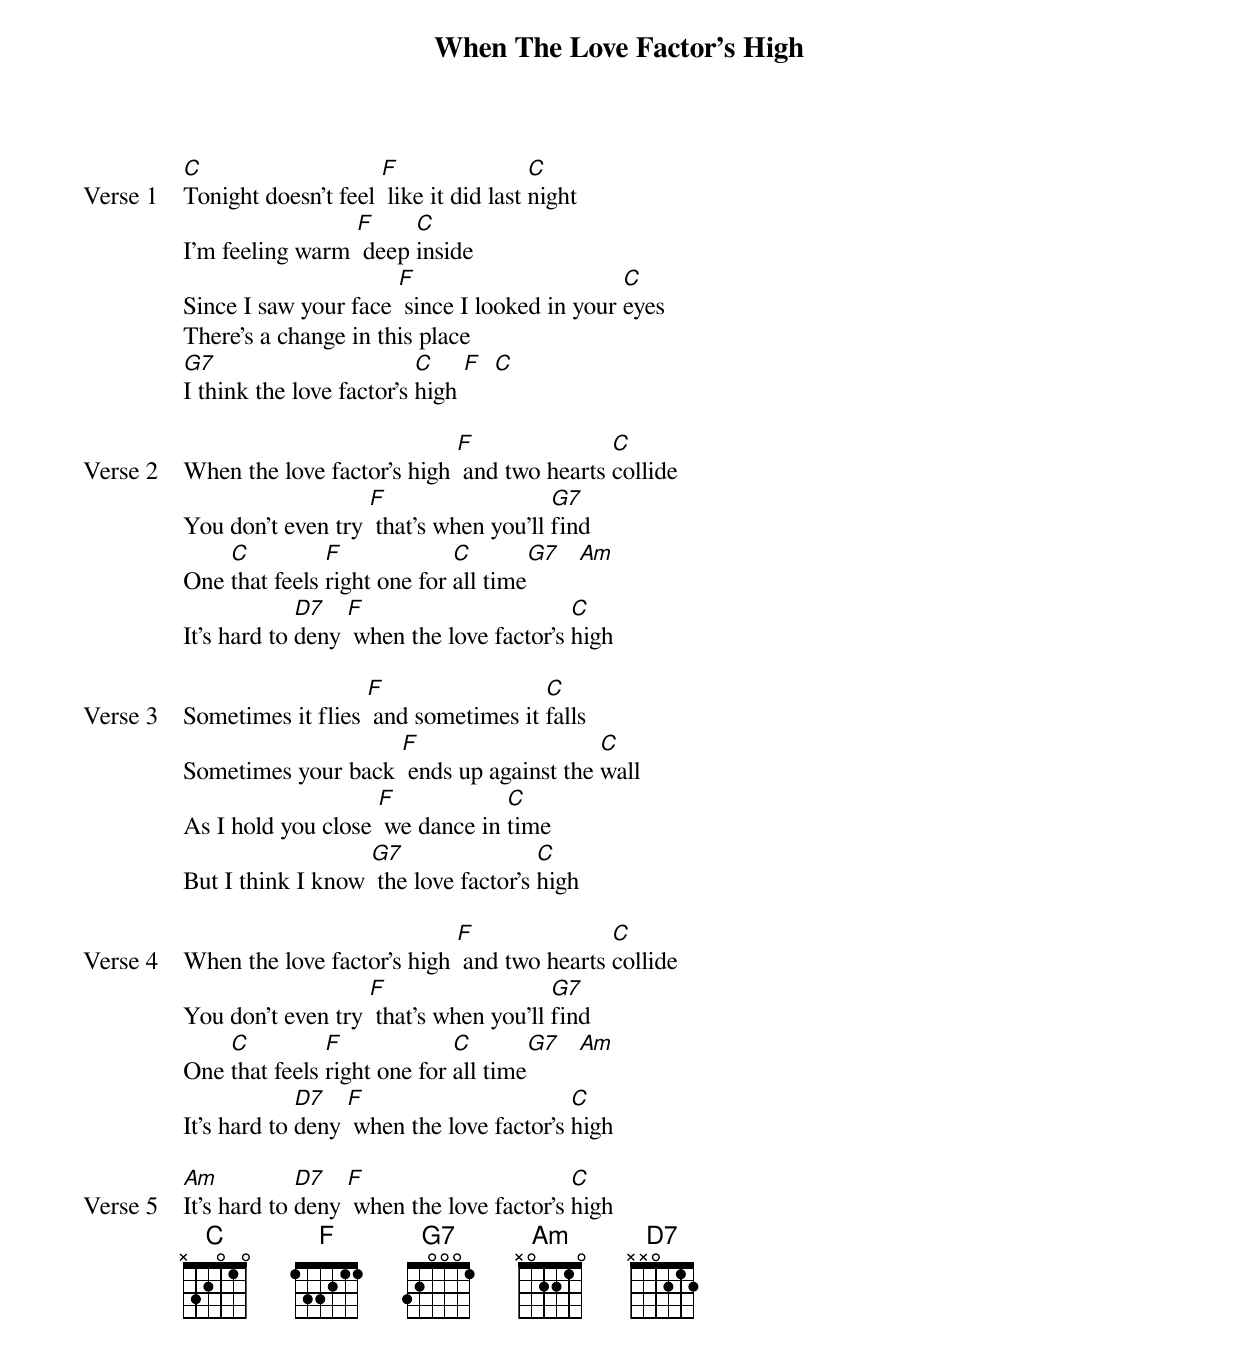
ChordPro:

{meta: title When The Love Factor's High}
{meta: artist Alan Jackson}
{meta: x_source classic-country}
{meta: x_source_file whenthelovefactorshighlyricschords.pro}
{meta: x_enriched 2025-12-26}

{start_of_verse: Verse 1}
[C]Tonight doesn't feel [F] like it did last [C]night
I'm feeling warm [F] deep [C]inside
Since I saw your face [F] since I looked in your [C]eyes
There's a change in this place
[G7]I think the love factor's [C]high [F]  [C]
{end_of_verse}

{start_of_verse: Verse 2}
When the love factor's high [F] and two hearts [C]collide
You don't even try [F] that's when you'll [G7]find
One [C]that feels [F]right one for [C]all time[G7]   [Am]
It's hard to [D7]deny [F] when the love factor's [C]high
{end_of_verse}

{start_of_verse: Verse 3}
Sometimes it flies [F] and sometimes it [C]falls
Sometimes your back [F] ends up against the [C]wall
As I hold you close [F] we dance in [C]time
But I think I know [G7] the love factor's [C]high
{end_of_verse}

{start_of_verse: Verse 4}
When the love factor's high [F] and two hearts [C]collide
You don't even try [F] that's when you'll [G7]find
One [C]that feels [F]right one for [C]all time[G7]   [Am]
It's hard to [D7]deny [F] when the love factor's [C]high
{end_of_verse}

{start_of_verse: Verse 5}
[Am]It's hard to [D7]deny [F] when the love factor's [C]high
{end_of_verse}
